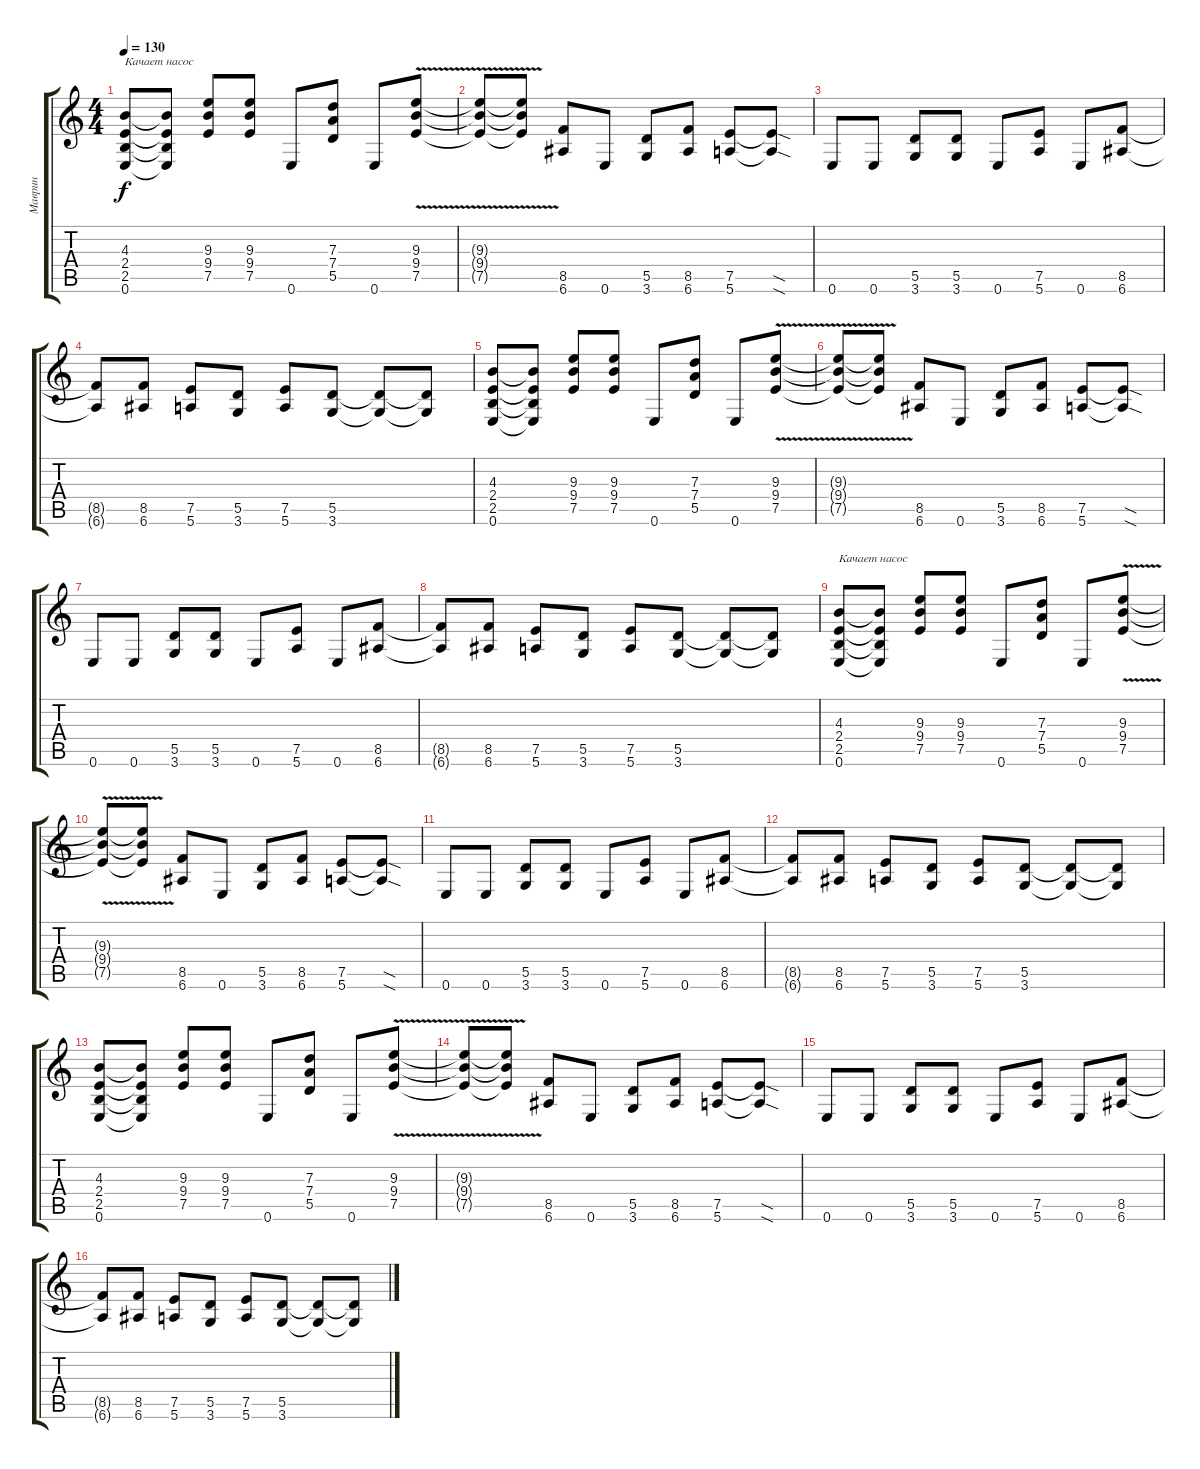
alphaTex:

\track ("Маврин" "Маврин") {instrument distortionguitar}
\staff {score tabs}
\tuning (E4 B3 G3 D3 A2 E2) {hide}
\ts (4 4)
\tempo 130
\clef g2
\ks c
(4.3 2.4 2.5 0.6).8{txt "Качает насос" dy f} (4.3{t} 2.4{t} 2.5{t} 0.6{t}).8 (9.3 9.4 7.5).8 (9.3 9.4 7.5).8 0.6.8 (7.3 7.4 5.5).8 0.6.8 (9.3{v} 9.4{v} 7.5{v}).8 |
(9.3{v t} 9.4{v t} 7.5{v t}).8 (9.3{v t} 9.4{v t} 7.5{v t}).8 (8.5 6.6).8 0.6.8 (5.5 3.6).8 (8.5 6.6).8 (7.5 5.6).8 (7.5{sod t} 5.6{sod t}).8 |
0.6.8 0.6.8 (5.5 3.6).8 (5.5 3.6).8 0.6.8 (7.5 5.6).8 0.6.8 (8.5 6.6).8 |
(8.5{t} 6.6{t}).8 (8.5 6.6).8 (7.5 5.6).8 (5.5 3.6).8 (7.5 5.6).8 (5.5 3.6).8 (5.5{t} 3.6{t}).8 (5.5{t} 3.6{t}).8 |
(4.3 2.4 2.5 0.6).8 (4.3{t} 2.4{t} 2.5{t} 0.6{t}).8 (9.3 9.4 7.5).8 (9.3 9.4 7.5).8 0.6.8 (7.3 7.4 5.5).8 0.6.8 (9.3{v} 9.4{v} 7.5{v}).8 |
(9.3{v t} 9.4{v t} 7.5{v t}).8 (9.3{v t} 9.4{v t} 7.5{v t}).8 (8.5 6.6).8 0.6.8 (5.5 3.6).8 (8.5 6.6).8 (7.5 5.6).8 (7.5{sod t} 5.6{sod t}).8 |
0.6.8 0.6.8 (5.5 3.6).8 (5.5 3.6).8 0.6.8 (7.5 5.6).8 0.6.8 (8.5 6.6).8 |
(8.5{t} 6.6{t}).8 (8.5 6.6).8 (7.5 5.6).8 (5.5 3.6).8 (7.5 5.6).8 (5.5 3.6).8 (5.5{t} 3.6{t}).8 (5.5{t} 3.6{t}).8 |
(4.3 2.4 2.5 0.6).8{txt "Качает насос"} (4.3{t} 2.4{t} 2.5{t} 0.6{t}).8 (9.3 9.4 7.5).8 (9.3 9.4 7.5).8 0.6.8 (7.3 7.4 5.5).8 0.6.8 (9.3{v} 9.4{v} 7.5{v}).8 |
(9.3{v t} 9.4{v t} 7.5{v t}).8 (9.3{v t} 9.4{v t} 7.5{v t}).8 (8.5 6.6).8 0.6.8 (5.5 3.6).8 (8.5 6.6).8 (7.5 5.6).8 (7.5{sod t} 5.6{sod t}).8 |
0.6.8 0.6.8 (5.5 3.6).8 (5.5 3.6).8 0.6.8 (7.5 5.6).8 0.6.8 (8.5 6.6).8 |
(8.5{t} 6.6{t}).8 (8.5 6.6).8 (7.5 5.6).8 (5.5 3.6).8 (7.5 5.6).8 (5.5 3.6).8 (5.5{t} 3.6{t}).8 (5.5{t} 3.6{t}).8 |
(4.3 2.4 2.5 0.6).8 (4.3{t} 2.4{t} 2.5{t} 0.6{t}).8 (9.3 9.4 7.5).8 (9.3 9.4 7.5).8 0.6.8 (7.3 7.4 5.5).8 0.6.8 (9.3{v} 9.4{v} 7.5{v}).8 |
(9.3{v t} 9.4{v t} 7.5{v t}).8 (9.3{v t} 9.4{v t} 7.5{v t}).8 (8.5 6.6).8 0.6.8 (5.5 3.6).8 (8.5 6.6).8 (7.5 5.6).8 (7.5{sod t} 5.6{sod t}).8 |
0.6.8 0.6.8 (5.5 3.6).8 (5.5 3.6).8 0.6.8 (7.5 5.6).8 0.6.8 (8.5 6.6).8 |
(8.5{t} 6.6{t}).8 (8.5 6.6).8 (7.5 5.6).8 (5.5 3.6).8 (7.5 5.6).8 (5.5 3.6).8 (5.5{t} 3.6{t}).8 (5.5{t} 3.6{t}).8
